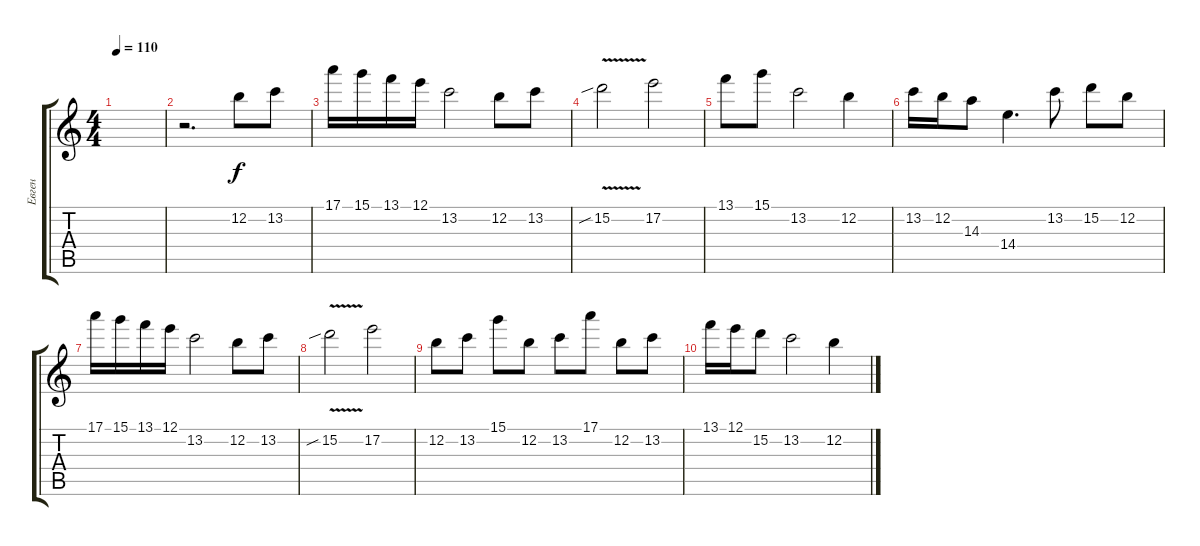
\track ("Евген" "Евген") {instrument electricguitarjazz}
\staff {score tabs}
\tuning (E4 B3 G3 D3 A2 E2) {hide}
\ts (4 4)
\tempo 110
\clef g2
\ks c
|
r.2{d instrument distortionguitar} 12.2.8 13.2.8 |
17.1.16 15.1.16 13.1.16 12.1.16 13.2.2 12.2.8 13.2.8 |
15.2{v sib}.2 17.2.2 |
13.1.8 15.1.8 13.2.2 12.2.4 |
13.2.16 12.2.16 14.3.8 14.4.4{d} 13.2.8 15.2.8 12.2.8 |
17.1.16 15.1.16 13.1.16 12.1.16 13.2.2 12.2.8 13.2.8 |
15.2{v sib}.2 17.2.2 |
12.2.8 13.2.8 15.1.8 12.2.8 13.2.8 17.1.8 12.2.8 13.2.8 |
13.1.16 12.1.16 15.2.8 13.2.2 12.2.4
